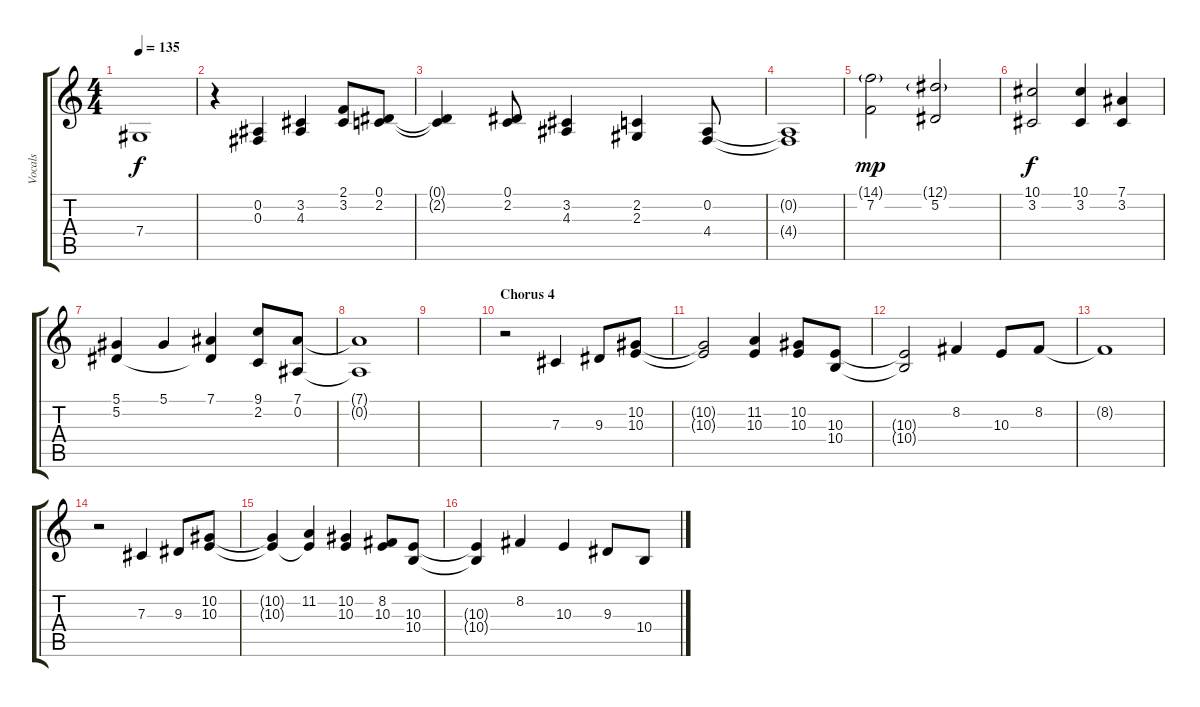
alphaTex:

\track ("Vocals" "Vocals") {instrument oboe}
\staff {score tabs}
\tuning (Eb4 Bb3 Gb3 Db3 Ab2 Eb2) {hide}
\ts (4 4)
\tempo 135
\clef g2
\ks c
7.4{t}.1{dy f} |
r.4 (0.2 0.3).4 (3.2 4.3).4 (2.1 3.2).8 (0.1 2.2).8 |
(0.1{t} 2.2{t}).4 (0.1 2.2).8 (3.2 4.3).4 (2.2 2.3).4 (0.2 4.4).8 |
(0.2{t} 4.4{t}).1 |
(14.1{g} 7.2).2{dy mp} (12.1{g} 5.2).2 |
(10.1 3.2).2{dy f} (10.1 3.2).4 (7.1 3.2).4 |
(5.1 5.2).4 5.1.4 (7.1 5.2{t}).4 (9.1 2.2).8 (7.1 0.2).8 |
(7.1{t} 0.2{t}).1 |
|
\section ("" "Chorus 4")
r.2 7.3.4 9.3.8 (10.2 10.3).8 |
(10.2{t} 10.3{t}).2 (11.2 10.3).4 (10.2 10.3).8 (10.3 10.4).8 |
(10.3{t} 10.4{t}).2 8.2.4 10.3.8 8.2.8 |
8.2{t}.1 |
r.2 7.3.4 9.3.8 (10.2 10.3).8 |
(10.2{t} 10.3{t}).4 (11.2 10.3{t}).4 (10.2 10.3).4 (8.2 10.3).8 (10.3 10.4).8 |
(10.3{t} 10.4{t}).4 8.2.4 10.3.4 9.3.8 10.4.8
